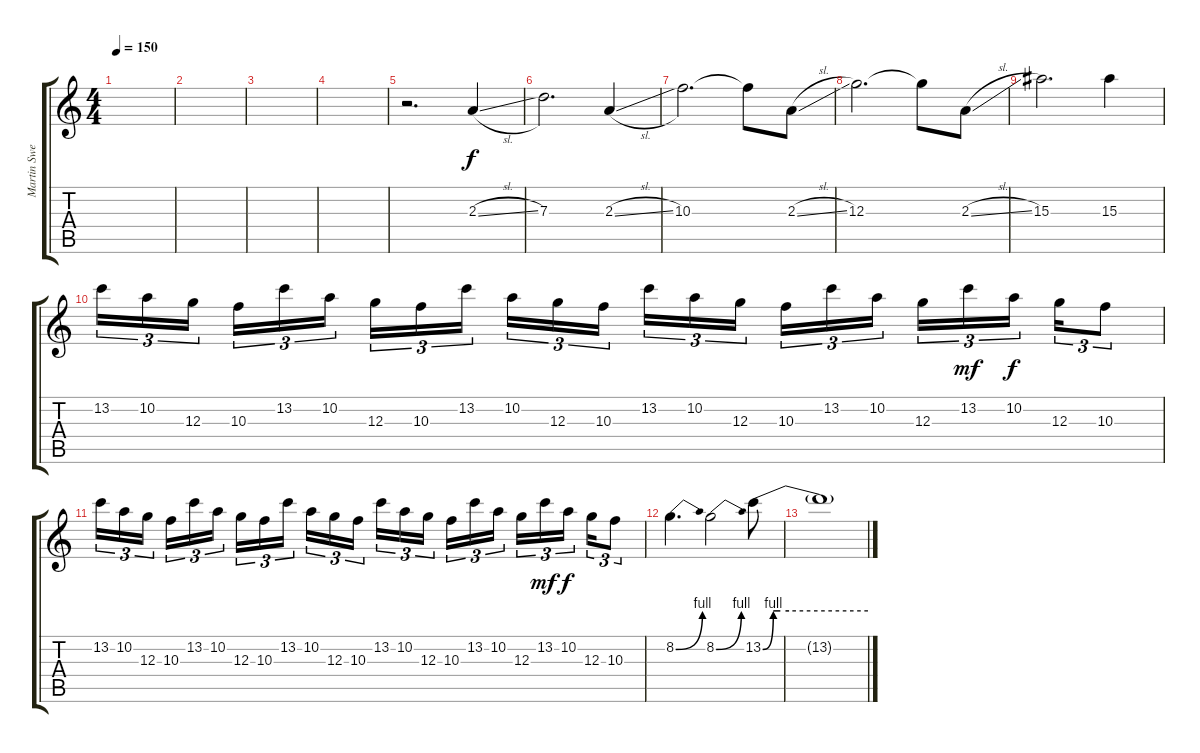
\track ("Martin Sweet Solo" "Martin Swe") {instrument overdrivenguitar}
\staff {score tabs}
\tuning (E4 B3 G3 D3 A2 D2) {hide}
\ts (4 4)
\tempo 150
\clef g2
\ks c
|
|
|
|
r.2{d} 2.3{sl}.4 |
7.3.2{d} 2.3{sl}.4 |
10.3.2{d} 10.3{t}.8 2.3{sl}.8 |
12.3.2{d} 12.3{t}.8 2.3{sl}.8 |
15.3.2{d} 15.3.4 |
13.2.16{tu (3 2)} 10.2.16{tu (3 2)} 12.3.16{tu (3 2) beam splitsecondary} 10.3.16{tu (3 2)} 13.2.16{tu (3 2)} 10.2.16{tu (3 2)} 12.3.16{tu (3 2)} 10.3.16{tu (3 2)} 13.2.16{tu (3 2) beam splitsecondary} 10.2.16{tu (3 2)} 12.3.16{tu (3 2)} 10.3.16{tu (3 2)} 13.2.16{tu (3 2)} 10.2.16{tu (3 2)} 12.3.16{tu (3 2) beam splitsecondary} 10.3.16{tu (3 2)} 13.2.16{tu (3 2)} 10.2.16{tu (3 2)} 12.3.16{tu (3 2)} 13.2.16{tu (3 2) dy mf} 10.2.16{tu (3 2) dy f beam splitsecondary} 12.3.16{tu (3 2)} 10.3.8{tu (3 2)} |
13.2.16{tu (3 2)} 10.2.16{tu (3 2)} 12.3.16{tu (3 2) beam splitsecondary} 10.3.16{tu (3 2)} 13.2.16{tu (3 2)} 10.2.16{tu (3 2)} 12.3.16{tu (3 2)} 10.3.16{tu (3 2)} 13.2.16{tu (3 2) beam splitsecondary} 10.2.16{tu (3 2)} 12.3.16{tu (3 2)} 10.3.16{tu (3 2)} 13.2.16{tu (3 2)} 10.2.16{tu (3 2)} 12.3.16{tu (3 2) beam splitsecondary} 10.3.16{tu (3 2)} 13.2.16{tu (3 2)} 10.2.16{tu (3 2)} 12.3.16{tu (3 2)} 13.2.16{tu (3 2) dy mf} 10.2.16{tu (3 2) dy f beam splitsecondary} 12.3.16{tu (3 2)} 10.3.8{tu (3 2)} |
8.2{be (bend 0 0 60 4)}.4{d} 8.2{be (bend 0 0 60 4)}.2 13.2{be (custom 0 0 6 4 10 4 15 4 60 4)}.8 |
13.2{t}.1
